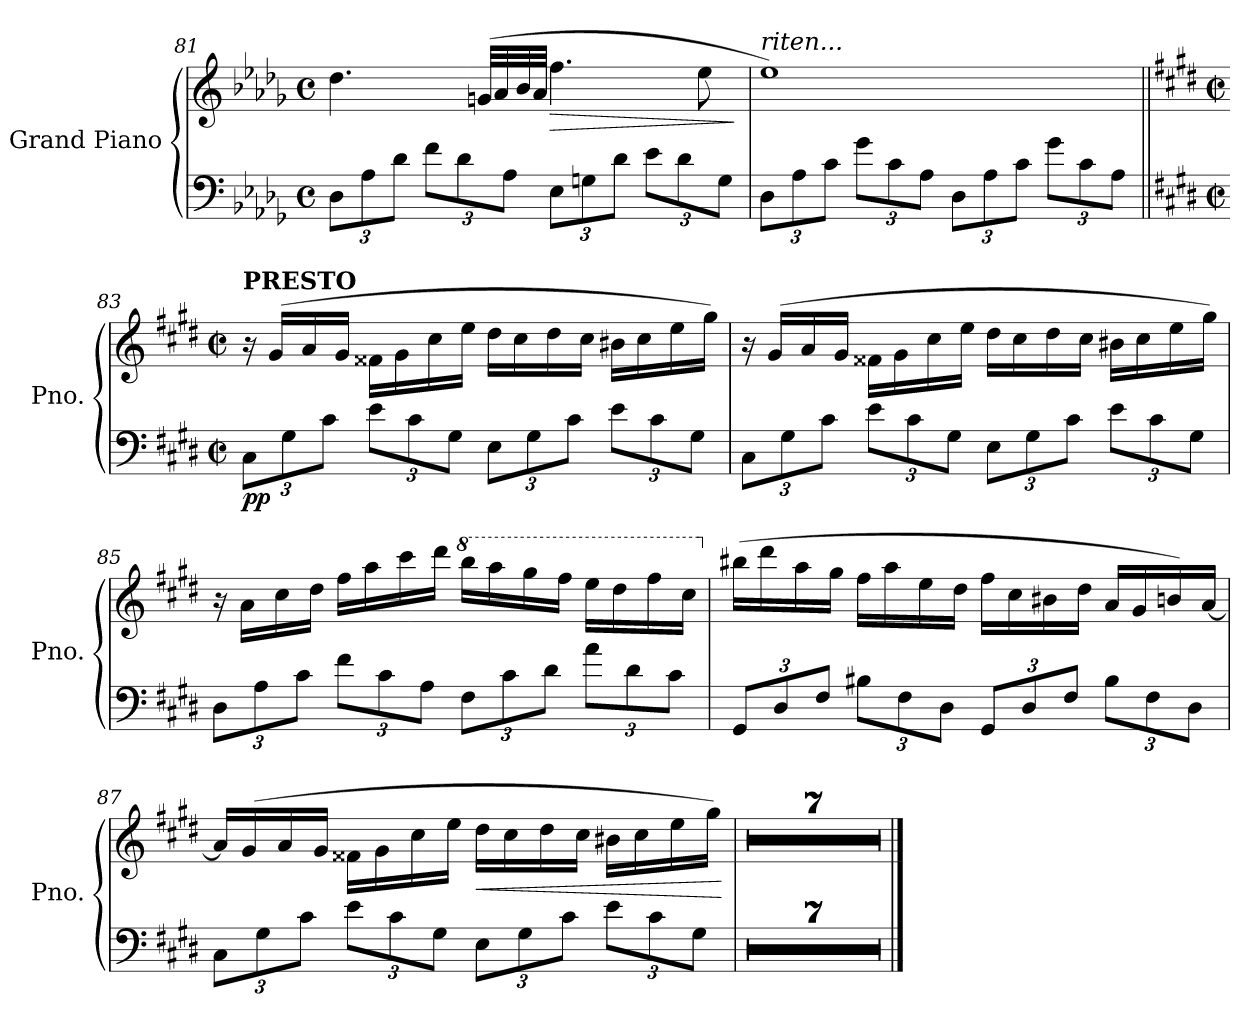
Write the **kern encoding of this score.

**kern	**kern	**dynam
*part1	*part1	*part1
*staff2	*staff1	*staff1/2
*I"Grand Piano	*	*
*I'Pno.	*	*
!!LO:PB:g=z
*clefF4	*clefG2	*
*k[b-e-a-d-g-]	*k[b-e-a-d-g-]	*
*M4/4	*M4/4	*
*met(c)	*met(c)	*
*Xbrackettup	*	*
=81	=81	=81
12D-\L	4.dd-\	.
12A-\	.	.
12d-\J	.	.
12f\L	.	.
12d-\	.	.
.	(32gn/LLL	.
.	32a-/	.
12A-\J	.	.
.	32b-/	.
.	32a-/JJJ	.
!	!	!LO:HP:b
12E-\L	4.ff\	>
12Gn\	.	.
12d-\J	.	.
12e-\L	.	.
12d-\	.	.
.	8ee-\	.
12G\J	.	.
.	.	]
=82	=82	=82
!	!LO:TX:a:i:t=riten...	!
12D-\L	1ee-)	.
12A-\	.	.
12c\J	.	.
12g-\L	.	.
12c\	.	.
12A-\J	.	.
12D-\L	.	.
12A-\	.	.
12c\J	.	.
12g-\L	.	.
12c\	.	.
12A-\J	.	.
!!LO:LB:g=z
=83||	=83||	=83||
*k[f#c#g#d#]	*k[f#c#g#d#]	*
*M2/2	*M2/2	*
*met(c|)	*met(c|)	*
*	*MM176	*
!	!LO:TX:a:B:t=PRESTO	!
!	!	!LO:DY:b=2
!	!	!LO:DY:n=1:b
12C#\L	16r	p p
.	(16g#/LL	.
12G#\	.	.
.	16a/	.
12c#\J	.	.
.	16g#/JJ	.
12e\L	16f##X\LL	.
.	16g#\	.
12c#\	.	.
.	16cc#\	.
12G#\J	.	.
.	16ee\JJ	.
12E\L	16dd#\LL	.
.	16cc#\	.
12G#\	.	.
.	16dd#\	.
12c#\J	.	.
.	16cc#\JJ	.
12e\L	16b#X\LL	.
.	16cc#\	.
12c#\	.	.
.	16ee\	.
12G#\J	.	.
.	16gg#\JJ)	.
=84	=84	=84
12C#\L	16r	.
.	(16g#/LL	.
12G#\	.	.
.	16a/	.
12c#\J	.	.
.	16g#/JJ	.
12e\L	16f##X\LL	.
.	16g#\	.
12c#\	.	.
.	16cc#\	.
12G#\J	.	.
.	16ee\JJ	.
12E\L	16dd#\LL	.
.	16cc#\	.
12G#\	.	.
.	16dd#\	.
12c#\J	.	.
.	16cc#\JJ	.
12e\L	16b#X\LL	.
.	16cc#\	.
12c#\	.	.
.	16ee\	.
12G#\J	.	.
.	16gg#\JJ)	.
!!LO:LB:g=z
=85	=85	=85
12D#\L	16r	.
.	16a\LL	.
12A\	.	.
.	16cc#\	.
12c#\J	.	.
.	16dd#\JJ	.
12f#\L	16ff#\LL	.
.	16aa\	.
12c#\	.	.
.	16ccc#\	.
12A\J	.	.
.	16ddd#\JJ	.
*	*8va	*
12F#\L	16bbb\LL	.
.	16aaa\	.
12c#\	.	.
.	16ggg#\	.
12d#\J	.	.
.	16fff#\JJ	.
12a\L	16eee\LL	.
.	16ddd#\	.
12d#\	.	.
.	16fff#\	.
12c#\J	.	.
.	16ccc#\JJ	.
=86	=86	=86
*	*X8va	*
12GG#/L	(16bb#X\LL	.
.	16ddd#\	.
12D#/	.	.
.	16aa\	.
12F#/J	.	.
.	16gg#\JJ	.
12B#X\L	16ff#\LL	.
.	16aa\	.
12F#\	.	.
.	16ee\	.
12D#\J	.	.
.	16dd#\JJ	.
12GG#/L	16ff#\LL	.
.	16cc#\	.
12D#/	.	.
.	16b#X\	.
12F#/J	.	.
.	16dd#\JJ	.
12B#\L	16a/LL	.
.	16g#/	.
12F#\	.	.
.	16bn/)	.
12D#\J	.	.
.	[16a/JJ	.
!!LO:LB:g=z
=87	=87	=87
12C#\L	16a/LL]	.
.	(16g#/	.
12G#\	.	.
.	16a/	.
12c#\J	.	.
.	16g#/JJ	.
12e\L	16f##X\LL	.
.	16g#\	.
12c#\	.	.
.	16cc#\	.
12G#\J	.	.
.	16ee\JJ	.
!	!	!LO:HP:b
12E\L	16dd#\LL	<
.	16cc#\	.
12G#\	.	.
.	16dd#\	.
12c#\J	.	.
.	16cc#\JJ	.
12e\L	16b#X\LL	.
.	16cc#\	.
12c#\	.	.
.	16ee\	.
12G#\J	.	.
.	16gg#\JJ)	.
.	.	[
=88	=88	=88
1r	1r	.
=89	=89	=89
1r	1r	.
=90	=90	=90
1r	1r	.
=91	=91	=91
1r	1r	.
=92	=92	=92
1r	1r	.
=93	=93	=93
1r	1r	.
=94	=94	=94
1r	1r	.
==	==	==
*-	*-	*-
